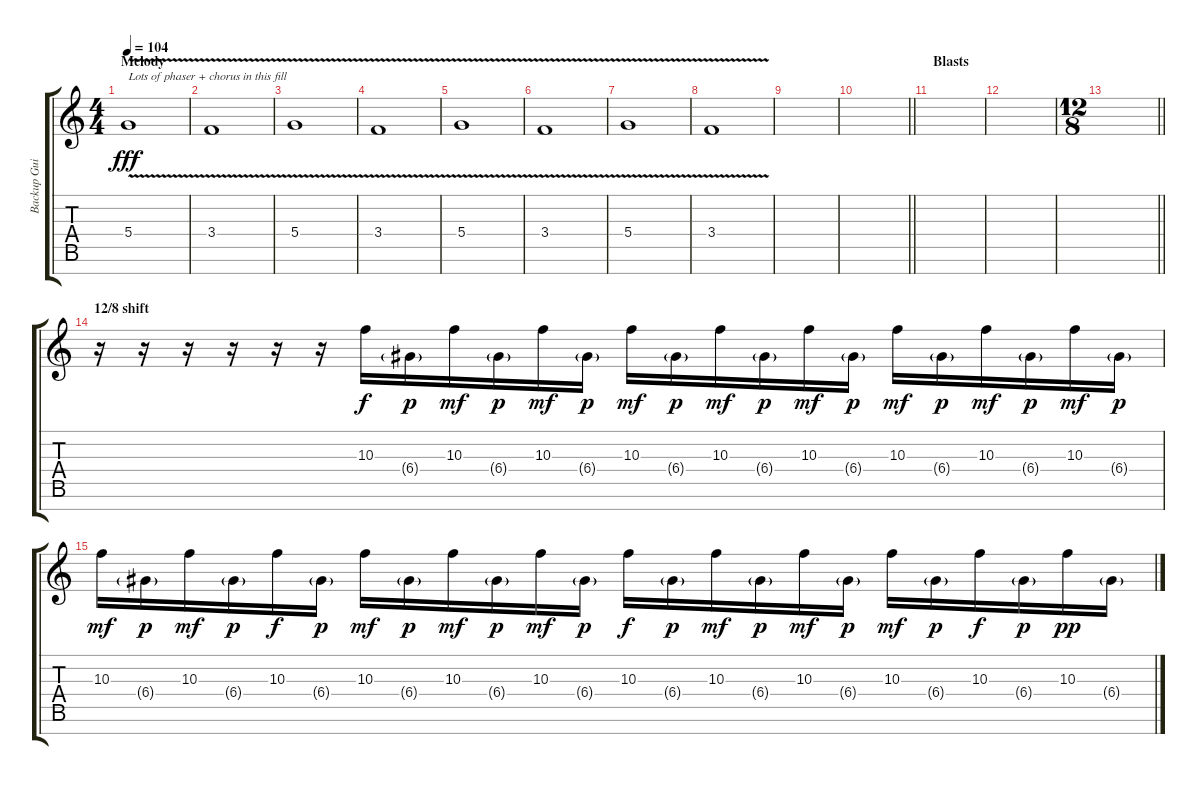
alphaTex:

\track ("Backup Guitar" "Backup Gui") {instrument distortionguitar}
\staff {score tabs}
\tuning (E4 B3 G3 D3 A2 E2 B1) {hide}
\ts (4 4)
\section ("" "Melody")
\tempo 104
\clef g2
\ks c
5.4{v}.1{txt "Lots of phaser + chorus in this fill" dy fff volume 8 instrument synthbrass1} |
3.4{v}.1 |
5.4{v}.1 |
3.4{v}.1 |
5.4{v}.1 |
3.4{v}.1 |
5.4{v}.1 |
3.4{v}.1 |
|
\barLineRight lightlight
|
\section ("" "Blasts")
|
|
\ts (12 8)
\barLineRight lightlight
|
\section ("" "12/8 shift")
r.16{volume 10 instrument distortionguitar} r.16 r.16 r.16 r.16 r.16 10.3.16{dy f} 6.4{g}.16{dy p} 10.3.16{dy mf} 6.4{g}.16{dy p} 10.3.16{dy mf} 6.4{g}.16{dy p} 10.3.16{dy mf} 6.4{g}.16{dy p} 10.3.16{dy mf} 6.4{g}.16{dy p} 10.3.16{dy mf} 6.4{g}.16{dy p} 10.3.16{dy mf} 6.4{g}.16{dy p} 10.3.16{dy mf} 6.4{g}.16{dy p} 10.3.16{dy mf} 6.4{g}.16{dy p} |
10.3.16{dy mf} 6.4{g}.16{dy p} 10.3.16{dy mf} 6.4{g}.16{dy p} 10.3.16{dy f} 6.4{g}.16{dy p} 10.3.16{dy mf} 6.4{g}.16{dy p} 10.3.16{dy mf} 6.4{g}.16{dy p} 10.3.16{dy mf} 6.4{g}.16{dy p} 10.3.16{dy f} 6.4{g}.16{dy p} 10.3.16{dy mf} 6.4{g}.16{dy p} 10.3.16{dy mf} 6.4{g}.16{dy p} 10.3.16{dy mf} 6.4{g}.16{dy p} 10.3.16{dy f} 6.4{g}.16{dy p} 10.3.16{dy pp} 6.4{g}.16
